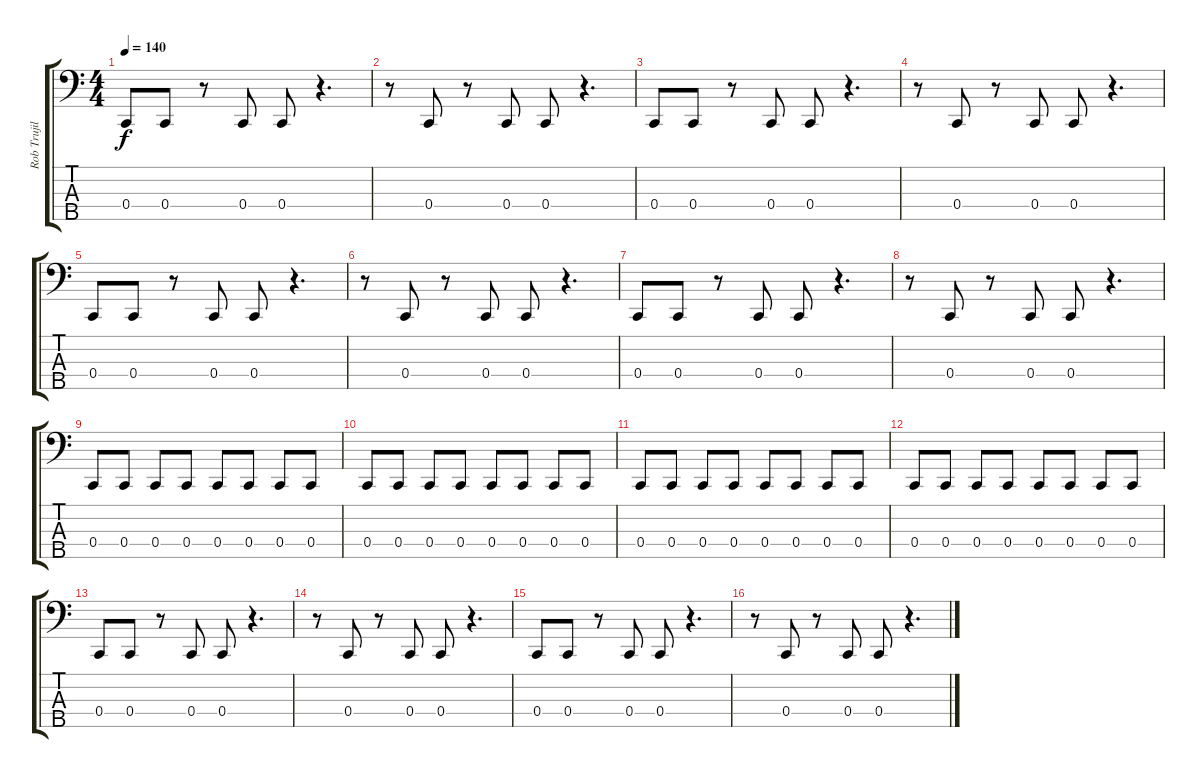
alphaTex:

\track ("Rob Trujillo" "Rob Trujil") {instrument electricbassfinger}
\staff {score tabs}
\tuning (Eb2 Bb1 F1 C1 G0) {hide}
\ts (4 4)
\tempo 140
\clef f4
\ks c
0.4.8{dy f} 0.4.8 r.8 0.4.8 0.4.8 r.4{d} |
r.8 0.4.8 r.8 0.4.8 0.4.8 r.4{d} |
0.4.8 0.4.8 r.8 0.4.8 0.4.8 r.4{d} |
r.8 0.4.8 r.8 0.4.8 0.4.8 r.4{d} |
0.4.8 0.4.8 r.8 0.4.8 0.4.8 r.4{d} |
r.8 0.4.8 r.8 0.4.8 0.4.8 r.4{d} |
0.4.8 0.4.8 r.8 0.4.8 0.4.8 r.4{d} |
r.8 0.4.8 r.8 0.4.8 0.4.8 r.4{d} |
0.4.8 0.4.8 0.4.8 0.4.8 0.4.8 0.4.8 0.4.8 0.4.8 |
0.4.8 0.4.8 0.4.8 0.4.8 0.4.8 0.4.8 0.4.8 0.4.8 |
0.4.8 0.4.8 0.4.8 0.4.8 0.4.8 0.4.8 0.4.8 0.4.8 |
0.4.8 0.4.8 0.4.8 0.4.8 0.4.8 0.4.8 0.4.8 0.4.8 |
0.4.8 0.4.8 r.8 0.4.8 0.4.8 r.4{d} |
r.8 0.4.8 r.8 0.4.8 0.4.8 r.4{d} |
0.4.8 0.4.8 r.8 0.4.8 0.4.8 r.4{d} |
r.8 0.4.8 r.8 0.4.8 0.4.8 r.4{d}
